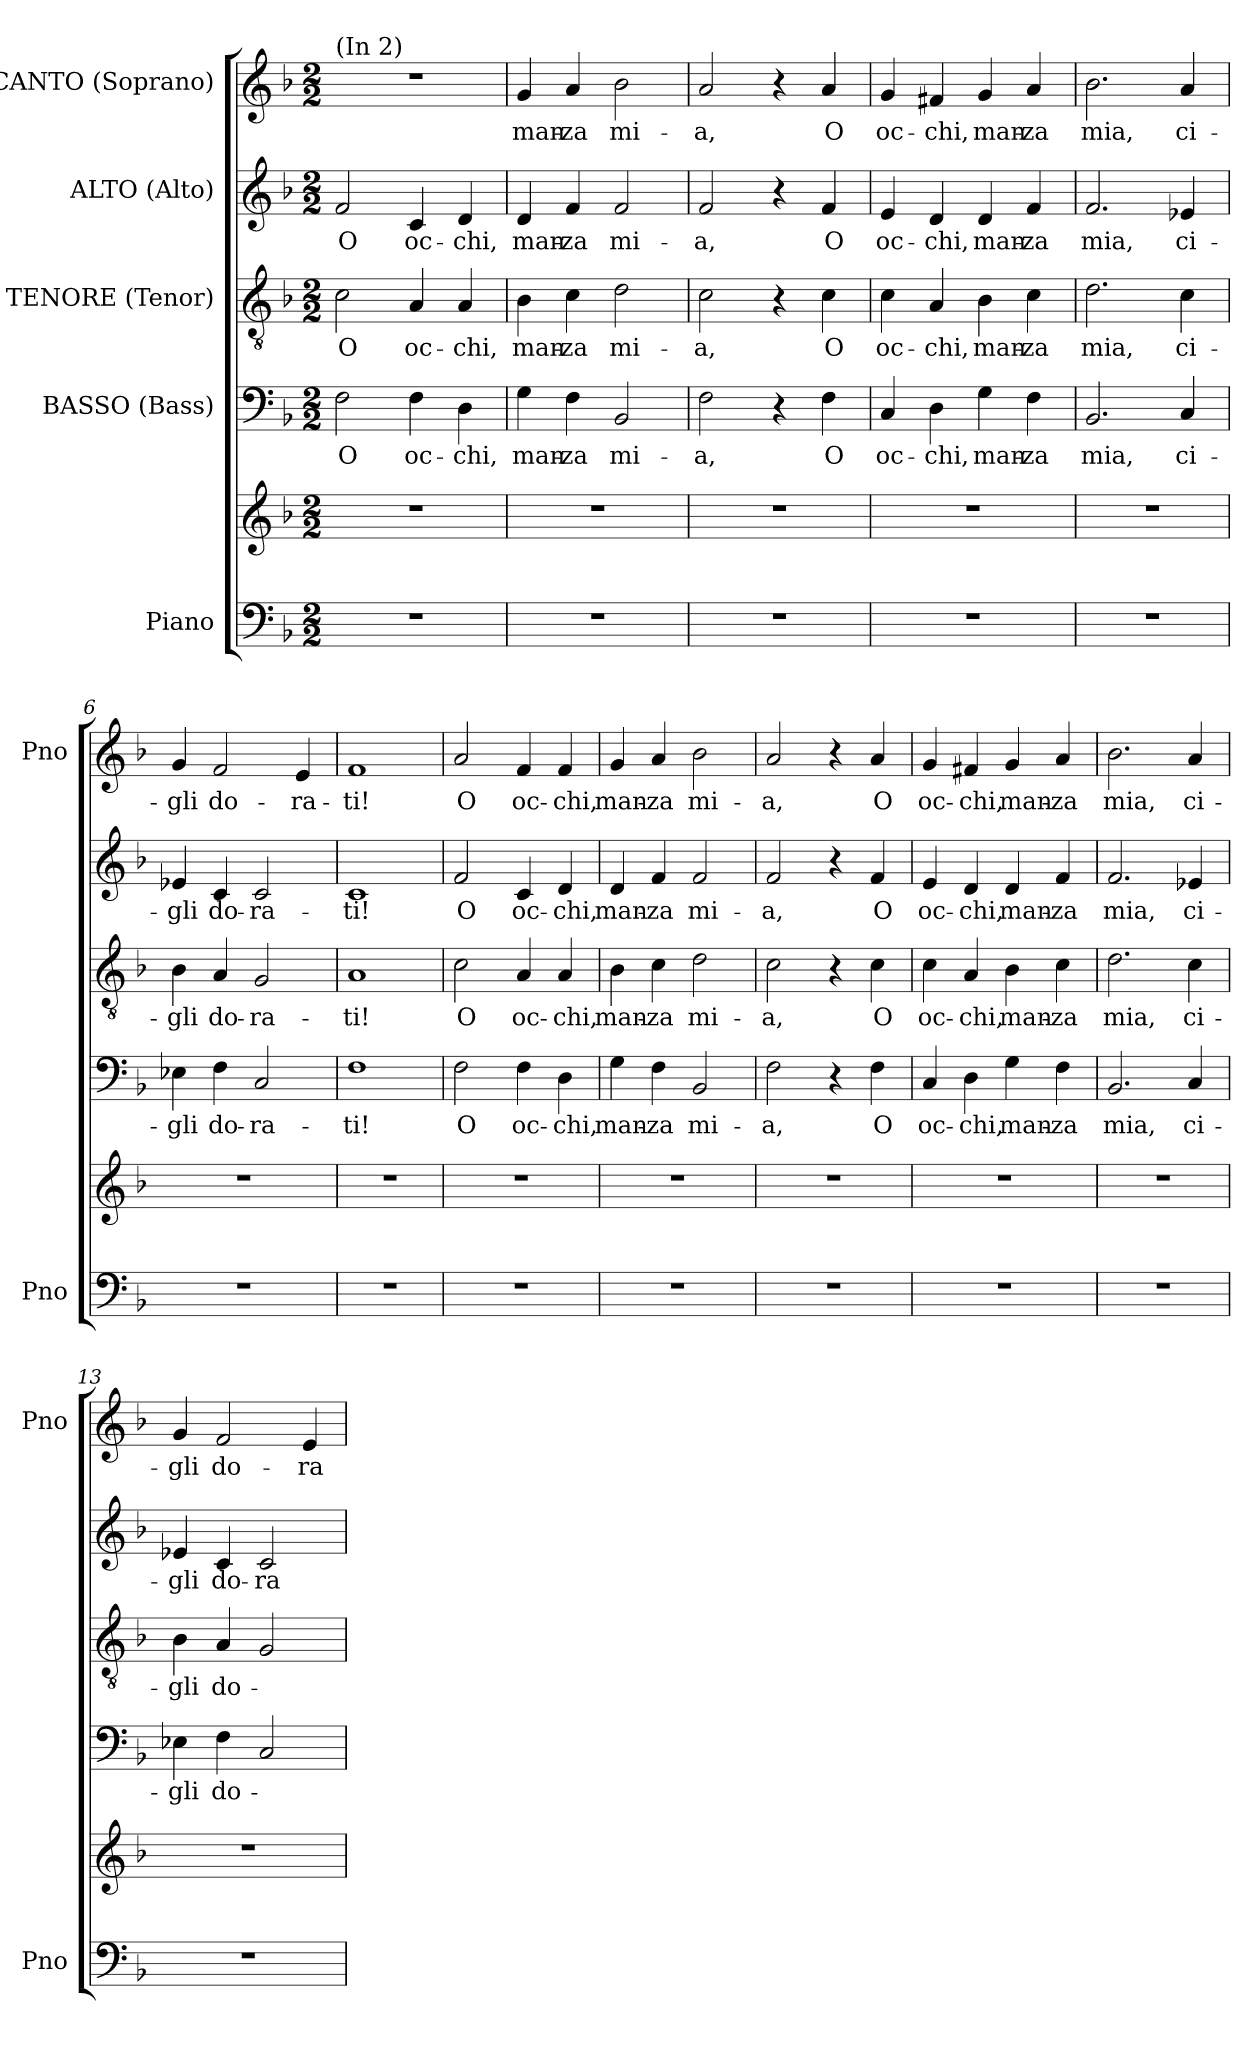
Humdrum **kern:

**kern	**kern	**kern	**text	**kern	**text	**kern	**text	**kern	**text
*part5	*part5	*part4	*part4	*part3	*part3	*part2	*part2	*part1	*part1
*staff6	*staff5	*staff4	*staff4	*staff3	*staff3	*staff2	*staff2	*staff1	*staff1
*I"Piano	*	*I"BASSO (Bass)	*	*I"TENORE (Tenor)	*	*I"ALTO (Alto)	*	*I"CANTO (Soprano)	*
*I'Pno	*	*	*	*	*	*	*	*I'Pno	*
*clefF4	*clefG2	*clefF4	*	*clefGv2	*	*clefG2	*	*clefG2	*
*k[b-]	*k[b-]	*k[b-]	*	*k[b-]	*	*k[b-]	*	*k[b-]	*
*F:	*F:	*F:	*	*F:	*	*F:	*	*F:	*
*M2/2	*M2/2	*M2/2	*	*M2/2	*	*M2/2	*	*M2/2	*
=1	=1	=1	=1	=1	=1	=1	=1	=1	=1
!	!	!	!	!	!	!	!	!LO:TX:a:t=(In 2)	!
1r	1r	2F\	O	2c\	O	2f/	O	1r	.
.	.	4F\	oc-	4A/	oc-	4c/	oc-	.	.
.	.	4D\	-chi,	4A/	-chi,	4d/	-chi,	.	.
=2	=2	=2	=2	=2	=2	=2	=2	=2	=2
1r	1r	4G\	man-	4B-\	man-	4d/	man-	4g/	man-
.	.	4F\	-za	4c\	-za	4f/	-za	4a/	-za
.	.	2BB-/	mi-	2d\	mi-	2f/	mi-	2b-\	mi-
=3	=3	=3	=3	=3	=3	=3	=3	=3	=3
1r	1r	2F\	-a,	2c\	-a,	2f/	-a,	2a/	-a,
.	.	4r	.	4r	.	4r	.	4r	.
.	.	4F\	O	4c\	O	4f/	O	4a/	O
=4	=4	=4	=4	=4	=4	=4	=4	=4	=4
1r	1r	4C/	oc-	4c\	oc-	4e/	oc-	4g/	oc-
.	.	4D\	-chi,	4A/	-chi,	4d/	-chi,	4f#X/	-chi,
.	.	4G\	man-	4B-\	man-	4d/	man-	4g/	man-
.	.	4F\	-za	4c\	-za	4f/	-za	4a/	-za
=5	=5	=5	=5	=5	=5	=5	=5	=5	=5
1r	1r	2.BB-/	mia,	2.d\	mia,	2.f/	mia,	2.b-\	mia,
.	.	4C/	ci-	4c\	ci-	4e-X/	ci-	4a/	ci-
=6	=6	=6	=6	=6	=6	=6	=6	=6	=6
1r	1r	4E-X\	-gli	4B-\	-gli	4e-X/	-gli	4g/	-gli
.	.	4F\	do-	4A/	do-	4c/	do-	2f/	do-
.	.	2C/	-ra-	2G/	-ra-	2c/	-ra-	.	.
.	.	.	.	.	.	.	.	4e/	-ra-
!!LO:LB:g=z
=7	=7	=7	=7	=7	=7	=7	=7	=7	=7
1r	1r	1F	-ti!	1A	-ti!	1c	-ti!	1f	-ti!
=8	=8	=8	=8	=8	=8	=8	=8	=8	=8
1r	1r	2F\	O	2c\	O	2f/	O	2a/	O
.	.	4F\	oc-	4A/	oc-	4c/	oc-	4f/	oc-
.	.	4D\	-chi,	4A/	-chi,	4d/	-chi,	4f/	-chi,
=9	=9	=9	=9	=9	=9	=9	=9	=9	=9
1r	1r	4G\	man-	4B-\	man-	4d/	man-	4g/	man-
.	.	4F\	-za	4c\	-za	4f/	-za	4a/	-za
.	.	2BB-/	mi-	2d\	mi-	2f/	mi-	2b-\	mi-
=10	=10	=10	=10	=10	=10	=10	=10	=10	=10
1r	1r	2F\	-a,	2c\	-a,	2f/	-a,	2a/	-a,
.	.	4r	.	4r	.	4r	.	4r	.
.	.	4F\	O	4c\	O	4f/	O	4a/	O
=11	=11	=11	=11	=11	=11	=11	=11	=11	=11
1r	1r	4C/	oc-	4c\	oc-	4e/	oc-	4g/	oc-
.	.	4D\	-chi,	4A/	-chi,	4d/	-chi,	4f#X/	-chi,
.	.	4G\	man-	4B-\	man-	4d/	man-	4g/	man-
.	.	4F\	-za	4c\	-za	4f/	-za	4a/	-za
=12	=12	=12	=12	=12	=12	=12	=12	=12	=12
1r	1r	2.BB-/	mia,	2.d\	mia,	2.f/	mia,	2.b-\	mia,
.	.	4C/	ci-	4c\	ci-	4e-X/	-ci-	4a/	ci-
=13	=13	=13	=13	=13	=13	=13	=13	=13	=13
1r	1r	4E-X\	-gli	4B-\	-gli	4e-X/	gli	4g/	-gli
.	.	4F\	do-	4A/	do-	4c/	-do-	2f/	do-
.	.	2C/	.	2G/	.	2c/	-ra-	.	.
.	.	.	.	.	.	.	.	4e/	-ra-
=	=	=	=	=	=	=	=	=	=
*-	*-	*-	*-	*-	*-	*-	*-	*-	*-
